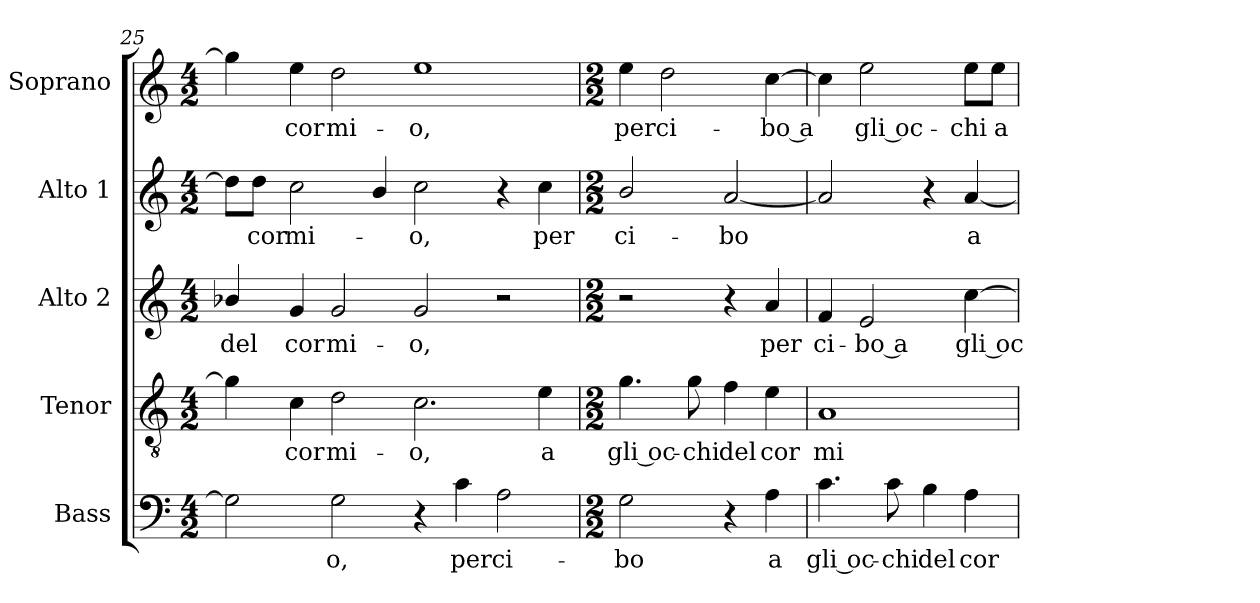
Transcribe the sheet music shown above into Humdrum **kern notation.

**kern	**text	**kern	**text	**kern	**text	**kern	**text	**kern	**text
*part5	*part5	*part4	*part4	*part3	*part3	*part2	*part2	*part1	*part1
*staff5	*staff5	*staff4	*staff4	*staff3	*staff3	*staff2	*staff2	*staff1	*staff1
*I"Bass	*	*I"Tenor	*	*I"Alto 2	*	*I"Alto 1	*	*I"Soprano	*
*I'B	*	*I'T	*	*I'A2	*	*I'A1	*	*I'S	*
*clefF4	*	*clefGv2	*	*clefG2	*	*clefG2	*	*clefG2	*
*	*	*ITrd7c12	*	*	*	*	*	*	*
*k[]	*	*k[]	*	*k[]	*	*k[]	*	*k[]	*
*C:	*	*C:	*	*C:	*	*C:	*	*C:	*
*M4/2	*	*M4/2	*	*M4/2	*	*M4/2	*	*M4/2	*
=25	=25	=25	=25	=25	=25	=25	=25	=25	=25
!	!	!	!	!	!LO:LY:b:color=#000000	!	!	!	!
2Gi\]	.	4Gi\]	.	4b-Xi/	del	8ddi\L]	.	4ggi\]	.
!	!	!	!	!	!	!	!LO:LY:b:color=#000000	!	!
.	.	.	.	.	.	8ddi\J	cor	.	.
!	!	!	!LO:LY:b:color=#000000	!	!	!	!	!	!
!	!	!	!	!	!LO:LY:b:color=#000000	!	!	!	!
!	!	!	!	!	!	!	!LO:LY:b:color=#000000	!	!
!	!	!	!	!	!	!	!	!	!LO:LY:b:color=#000000
.	.	4Ci\	cor	4gi/	cor	2cci\	mi-	4eei\	cor
!	!LO:LY:b:color=#000000	!	!	!	!	!	!	!	!
!	!	!	!LO:LY:b:color=#000000	!	!	!	!	!	!
!	!	!	!	!	!LO:LY:b:color=#000000	!	!	!	!
!	!	!	!	!	!	!	!	!	!LO:LY:b:color=#000000
2Gi\	-o,	2Di\	mi-	2gi/	mi-	.	.	2ddi\	mi-
.	.	.	.	.	.	4bi/	.	.	.
!	!	!	!LO:LY:b:color=#000000	!	!	!	!	!	!
!	!	!	!	!	!LO:LY:b:color=#000000	!	!	!	!
!	!	!	!	!	!	!	!LO:LY:b:color=#000000	!	!
!	!	!	!	!	!	!	!	!	!LO:LY:b:color=#000000
4r	.	2.Ci\	-o,	2gi/	-o,	2cci\	-o,	1eei	-o,
!	!LO:LY:b:color=#000000	!	!	!	!	!	!	!	!
4ci\	per	.	.	.	.	.	.	.	.
!	!LO:LY:b:color=#000000	!	!	!	!	!	!	!	!
2Ai\	ci-	.	.	2r	.	4r	.	.	.
!	!	!	!LO:LY:b:color=#000000	!	!	!	!	!	!
!	!	!	!	!	!	!	!LO:LY:b:color=#000000	!	!
.	.	4Ei\	a	.	.	4cci\	per	.	.
!!LO:LB:g=z
=26	=26	=26	=26	=26	=26	=26	=26	=26	=26
*M2/2	*	*M2/2	*	*M2/2	*	*M2/2	*	*M2/2	*
!	!LO:LY:b:color=#000000	!	!	!	!	!	!	!	!
!	!	!	!LO:LY:b:color=#000000	!	!	!	!	!	!
!	!	!	!	!	!	!	!LO:LY:b:color=#000000	!	!
!	!	!	!	!	!	!	!	!	!LO:LY:b:color=#000000
2Gi\	-bo	4.Gi\	gli oc-	2r	.	2bi/	ci-	4eei\	per
!	!	!	!	!	!	!	!	!	!LO:LY:b:color=#000000
.	.	.	.	.	.	.	.	2ddi\	ci-
!	!	!	!LO:LY:b:color=#000000	!	!	!	!	!	!
.	.	8Gi\	-chi	.	.	.	.	.	.
!	!	!	!LO:LY:b:color=#000000	!	!	!	!	!	!
!	!	!	!	!	!	!	!LO:LY:b:color=#000000	!	!
4r	.	4Fi\	del	4r	.	[2ai/	-bo	.	.
!	!LO:LY:b:color=#000000	!	!	!	!	!	!	!	!
!	!	!	!LO:LY:b:color=#000000	!	!	!	!	!	!
!	!	!	!	!	!LO:LY:b:color=#000000	!	!	!	!
!	!	!	!	!	!	!	!	!	!LO:LY:b:color=#000000
4Ai\	a	4Ei\	cor	4ai/	per	.	.	[4cci\	-bo a
=27	=27	=27	=27	=27	=27	=27	=27	=27	=27
!	!LO:LY:b:color=#000000	!	!	!	!	!	!	!	!
!	!	!	!LO:LY:b:color=#000000	!	!	!	!	!	!
!	!	!	!	!	!LO:LY:b:color=#000000	!	!	!	!
4.ci\	gli oc-	1AAi	mi-	4fi/	ci-	2ai/]	.	4cci\]	.
!	!	!	!	!	!LO:LY:b:color=#000000	!	!	!	!
!	!	!	!	!	!	!	!	!	!LO:LY:b:color=#000000
.	.	.	.	2ei/	-bo a	.	.	2eei\	gli oc-
!	!LO:LY:b:color=#000000	!	!	!	!	!	!	!	!
8ci\	-chi	.	.	.	.	.	.	.	.
!	!LO:LY:b:color=#000000	!	!	!	!	!	!	!	!
4Bi\	del	.	.	.	.	4r	.	.	.
!	!LO:LY:b:color=#000000	!	!	!	!	!	!	!	!
!	!	!	!	!	!LO:LY:b:color=#000000	!	!	!	!
!	!	!	!	!	!	!	!LO:LY:b:color=#000000	!	!
!	!	!	!	!	!	!	!	!	!LO:LY:b:color=#000000
4Ai\	cor	.	.	[4cci\	gli oc-	[4ai/	a	8eei\L	-chi
!	!	!	!	!	!	!	!	!	!LO:LY:b:color=#000000
.	.	.	.	.	.	.	.	8eei\J	a
=	=	=	=	=	=	=	=	=	=
*-	*-	*-	*-	*-	*-	*-	*-	*-	*-
